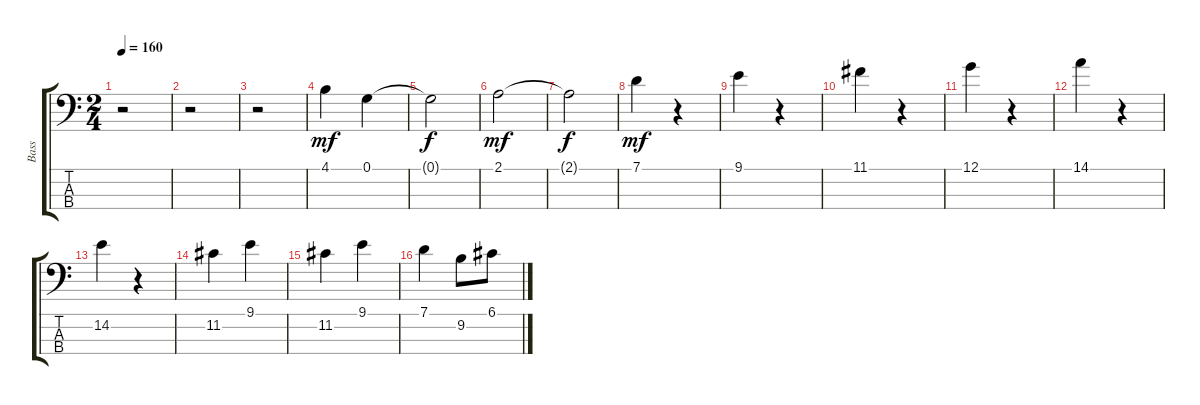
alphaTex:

\track ("Bass" "Bass") {instrument electricbassfinger}
\staff {score tabs}
\tuning (G2 D2 A1 E1) {hide}
\ts (2 4)
\tempo 160
\clef f4
\ks c
r.2{dy mf} |
r.2 |
r.2 |
4.1.4 0.1.4 |
0.1{t}.2{dy f} |
2.1.2{dy mf} |
2.1{t}.2{dy f} |
7.1.4{dy mf} r.4 |
9.1.4 r.4 |
11.1.4 r.4 |
12.1.4 r.4 |
14.1.4 r.4 |
14.2.4 r.4 |
11.2.4 9.1.4 |
11.2.4 9.1.4 |
7.1.4 9.2.8 6.1.8
